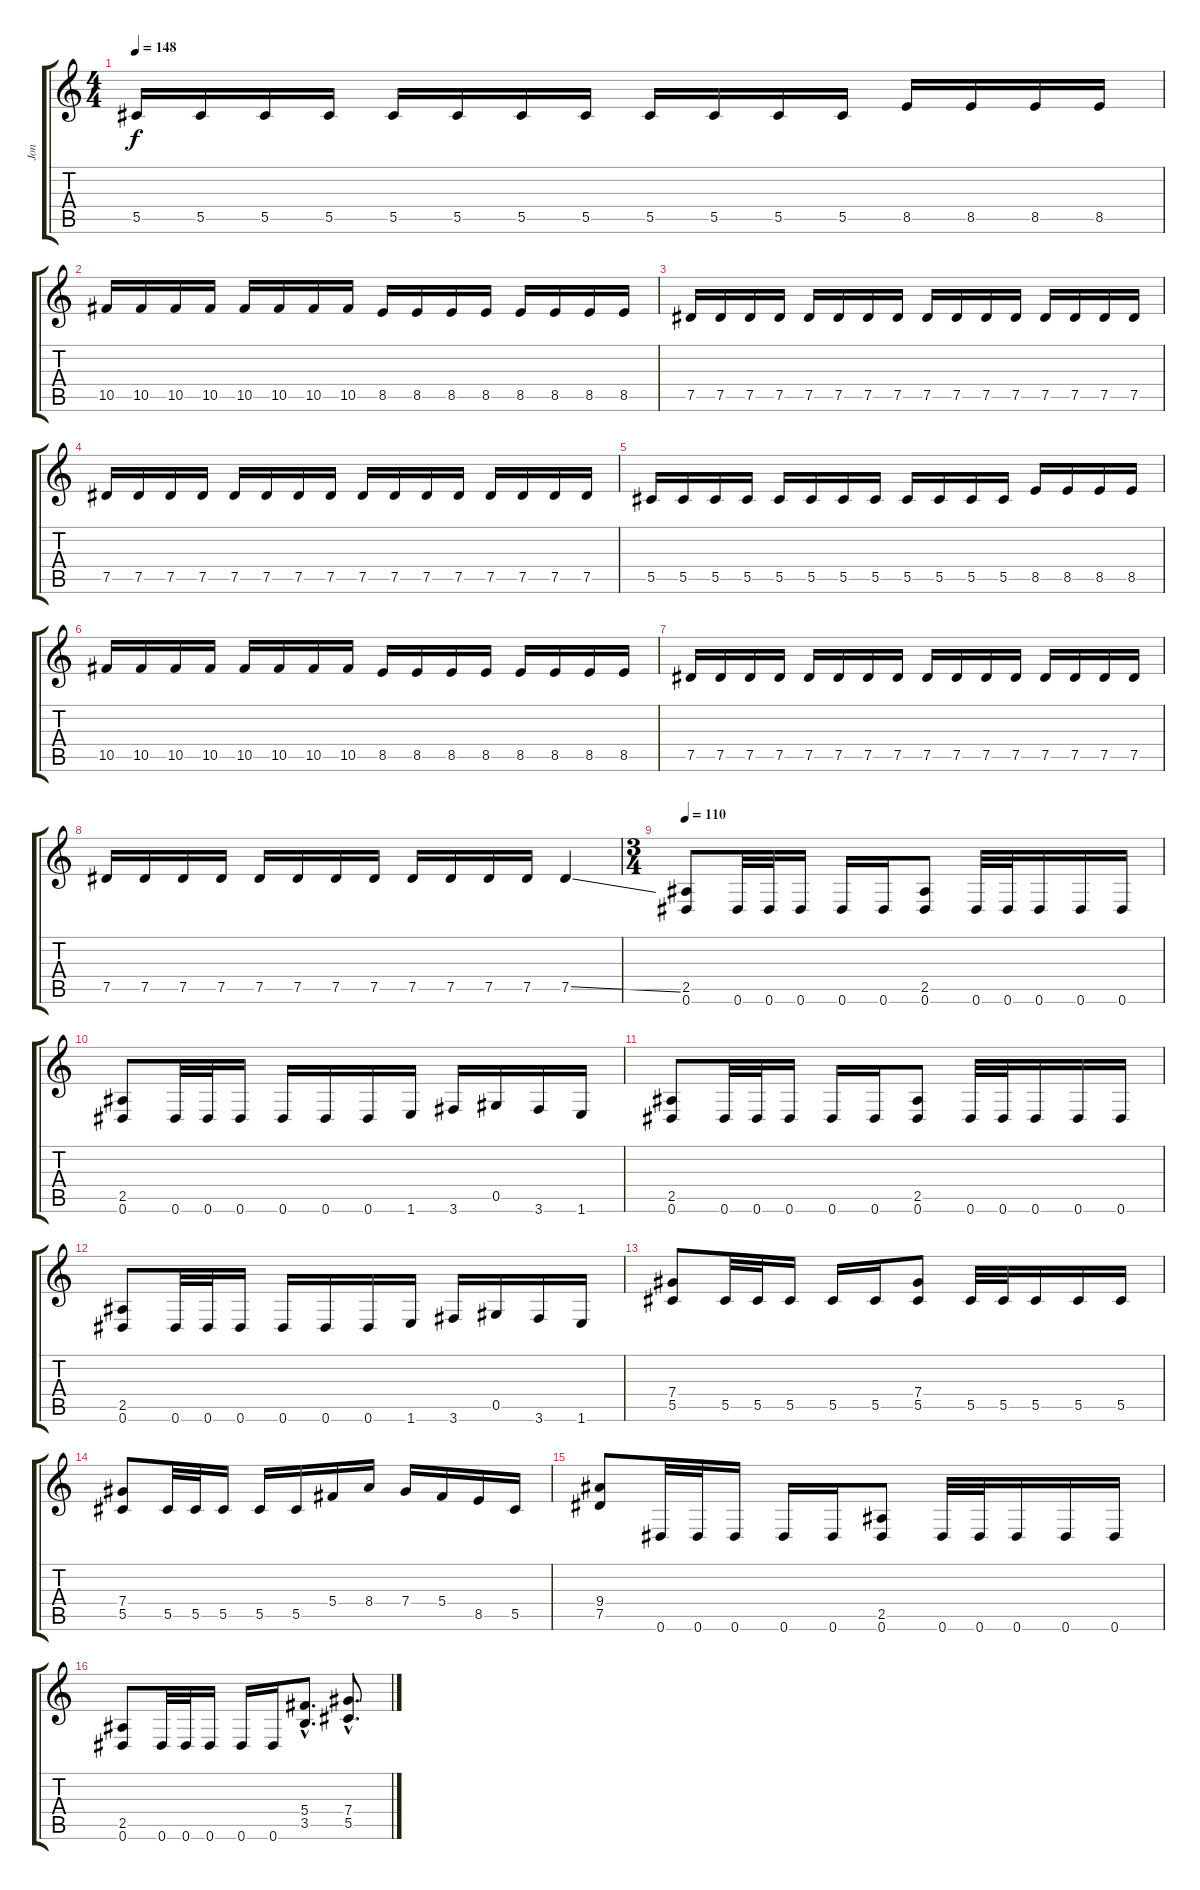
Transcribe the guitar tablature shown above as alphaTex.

\track ("Jon" "Jon") {instrument distortionguitar}
\staff {score tabs}
\tuning (Eb4 Bb3 Gb3 Db3 Ab2 Eb2) {hide}
\ts (4 4)
\tempo 148
\clef g2
\ks c
5.5.16{dy f} 5.5.16 5.5.16 5.5.16 5.5.16 5.5.16 5.5.16 5.5.16 5.5.16 5.5.16 5.5.16 5.5.16 8.5.16 8.5.16 8.5.16 8.5.16 |
10.5.16 10.5.16 10.5.16 10.5.16 10.5.16 10.5.16 10.5.16 10.5.16 8.5.16 8.5.16 8.5.16 8.5.16 8.5.16 8.5.16 8.5.16 8.5.16 |
7.5.16 7.5.16 7.5.16 7.5.16 7.5.16 7.5.16 7.5.16 7.5.16 7.5.16 7.5.16 7.5.16 7.5.16 7.5.16 7.5.16 7.5.16 7.5.16 |
7.5.16 7.5.16 7.5.16 7.5.16 7.5.16 7.5.16 7.5.16 7.5.16 7.5.16 7.5.16 7.5.16 7.5.16 7.5.16 7.5.16 7.5.16 7.5.16 |
5.5.16 5.5.16 5.5.16 5.5.16 5.5.16 5.5.16 5.5.16 5.5.16 5.5.16 5.5.16 5.5.16 5.5.16 8.5.16 8.5.16 8.5.16 8.5.16 |
10.5.16 10.5.16 10.5.16 10.5.16 10.5.16 10.5.16 10.5.16 10.5.16 8.5.16 8.5.16 8.5.16 8.5.16 8.5.16 8.5.16 8.5.16 8.5.16 |
7.5.16 7.5.16 7.5.16 7.5.16 7.5.16 7.5.16 7.5.16 7.5.16 7.5.16 7.5.16 7.5.16 7.5.16 7.5.16 7.5.16 7.5.16 7.5.16 |
7.5.16 7.5.16 7.5.16 7.5.16 7.5.16 7.5.16 7.5.16 7.5.16 7.5.16 7.5.16 7.5.16 7.5.16 7.5{ss}.4 |
\ts (3 4)
\tempo 110
(2.5 0.6).8 0.6.32 0.6.32 0.6.16 0.6.16 0.6.16 (2.5 0.6).8 0.6.32 0.6.32 0.6.16 0.6.16 0.6.16 |
(2.5 0.6).8 0.6.32 0.6.32 0.6.16 0.6.16 0.6.16 0.6.16 1.6.16 3.6.16 0.5.16 3.6.16 1.6.16 |
(2.5 0.6).8 0.6.32 0.6.32 0.6.16 0.6.16 0.6.16 (2.5 0.6).8 0.6.32 0.6.32 0.6.16 0.6.16 0.6.16 |
(2.5 0.6).8 0.6.32 0.6.32 0.6.16 0.6.16 0.6.16 0.6.16 1.6.16 3.6.16 0.5.16 3.6.16 1.6.16 |
(7.4 5.5).8 5.5.32 5.5.32 5.5.16 5.5.16 5.5.16 (7.4 5.5).8 5.5.32 5.5.32 5.5.16 5.5.16 5.5.16 |
(7.4 5.5).8 5.5.32 5.5.32 5.5.16 5.5.16 5.5.16 5.4.16 8.4.16 7.4.16 5.4.16 8.5.16 5.5.16 |
(9.4 7.5).8 0.6.32 0.6.32 0.6.16 0.6.16 0.6.16 (2.5 0.6).8 0.6.32 0.6.32 0.6.16 0.6.16 0.6.16 |
(2.5 0.6).8 0.6.32 0.6.32 0.6.16 0.6.16 0.6.16 (5.4{hac} 3.5{hac}).8{d} (7.4{hac} 5.5{hac}).8{d}
